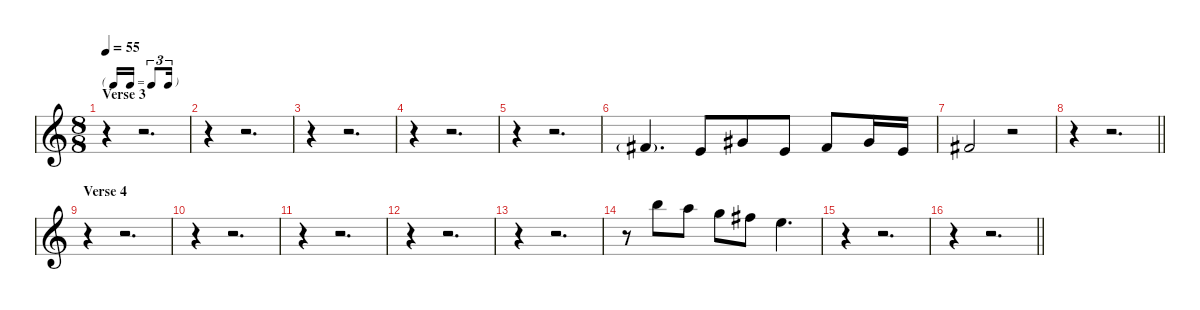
\defaultSystemsLayout 4
\hideDynamics
\bracketExtendMode nobrackets
\singleTrackTrackNamePolicy hidden
\multiTrackTrackNamePolicy hidden
\otherSystemsTrackNameOrientation horizontal
\track ("Johnny Greenwood(Synth)" "vln.") {instrument violin}
\staff {score}
\tuning (E4 B3 G3 D3 A2 E2)
\ts (8 8)
\tf triplet16th
\section ("" "Verse 3")
\tempo 55
\clef g2
\ks c
r.4{dy mf beam Down} r.2{d beam Down} |
r.4{beam Down} r.2{d beam Down} |
r.4{beam Down} r.2{d beam Down} |
r.4{beam Down} r.2{d beam Down} |
r.4{beam Down} r.2{d beam Down} |
2.1{g acc #}.4{d beam Up} 0.1.8{dy f beam Up} 4.1{acc #}.8{beam Up} 0.1.8{beam Up} 2.1{acc #}.8{beam Up} 4.1{acc #}.16{beam Up} 0.1.16{beam Up} |
2.1{acc #}.2{dy mf beam Up} r.2{beam Up} |
\barLineRight lightlight
r.4{beam Down} r.2{d beam Down} |
\section ("" "Verse 4")
r.4{beam Down} r.2{d beam Down} |
r.4{beam Down} r.2{d beam Down} |
r.4{beam Down} r.2{d beam Down} |
r.4{beam Down} r.2{d beam Down} |
r.4{beam Down} r.2{d beam Down} |
r.8{beam Down} 19.1.8{beam Down} 17.1.8{beam Down} 15.1.8{beam Down} 14.1{acc #}.8{beam Down} 12.1.4{d beam Down} |
r.4{beam Down} r.2{d beam Down} |
\barLineRight lightlight
r.4{beam Down} r.2{d beam Down}
